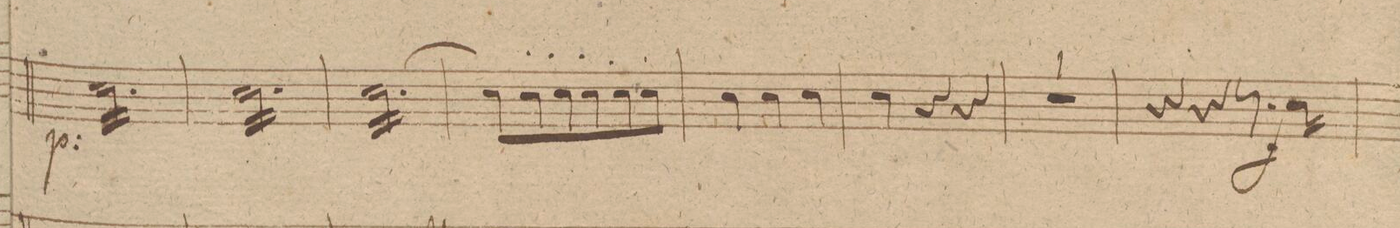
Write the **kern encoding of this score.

**kern	**dynam
*I"Timpano. E. A. H.	*
*clefF4	*
*k[f#c#g#d#]	*
*M3/4	*
16ELL	p
16E	.
16E	.
16E	.
16E	.
16E	.
16E	.
16E	.
16E	.
16E	.
16E	.
16EJJ	.
=181	=181
16ELL	.
16E	.
16E	.
16E	.
16E	.
16E	.
16E	.
16E	.
16E	.
16E	.
16E	.
16EJJ	.
=182	=182
16ELL	.
16E	.
16E	.
16E	.
16E	.
16E	.
16E	.
16E	.
16E	.
16E	.
16E	.
16EJJ	.
*Xtremolo	*
=183	=183
8EL]]	.
8E'	.
8E'	.
8E'	.
8E'	.
8E'J	.
=184	=184
4E	.
4E	.
4E	.
=185	=185
4E	.
4r	.
4r	.
=186	=186
2.r	.
=187	=187
4r	.
4r	.
8r.	.
16E	f
=188	=188
*-	*-
